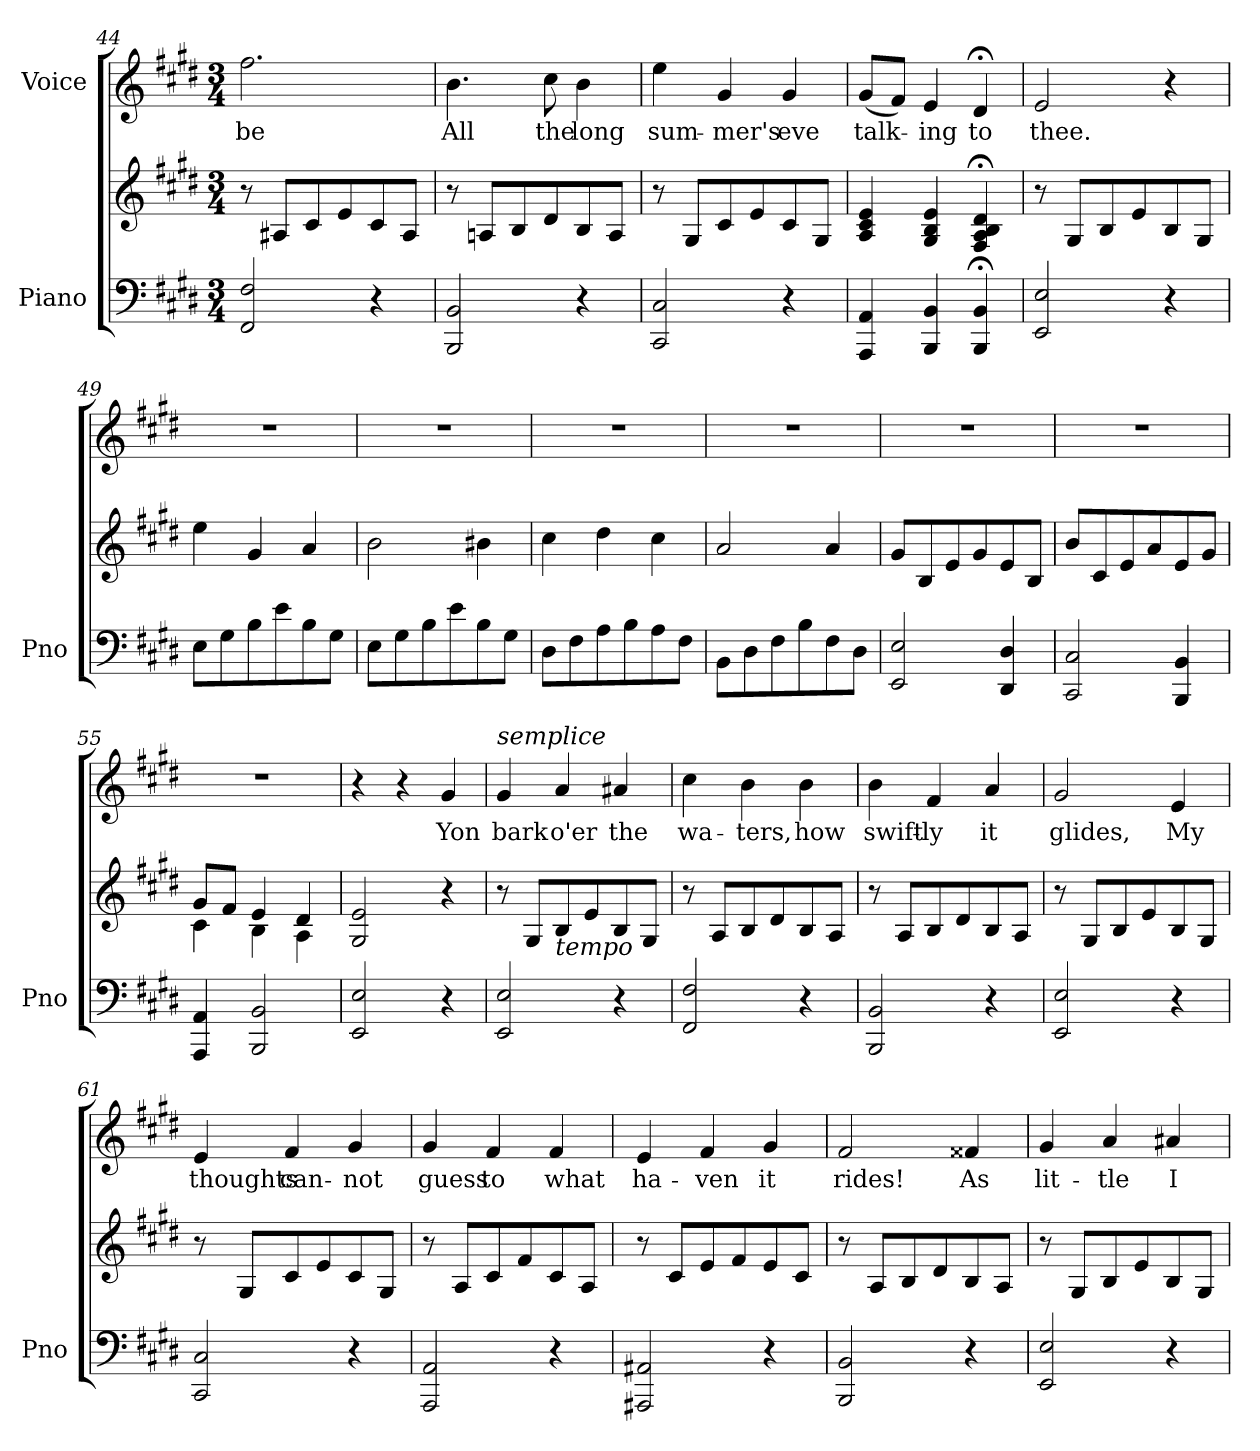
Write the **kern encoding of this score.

**kern	**kern	**kern	**text
*part2	*part2	*part1	*part1
*staff3	*staff2	*staff1	*staff1
*I"Piano	*	*I"Voice	*
*I'Pno	*	*	*
*clefF4	*clefG2	*clefG2	*
*k[f#c#g#d#]	*k[f#c#g#d#]	*k[f#c#g#d#]	*
*M3/4	*M3/4	*M3/4	*
=44	=44	=44	=44
!	!	!	!LO:LY:b
2FF#/ 2F#/	8r	2.ff#\	be
.	8A#X/L	.	.
.	8c#/	.	.
.	8e/	.	.
4r	8c#/	.	.
.	8A#/J	.	.
=45	=45	=45	=45
!	!	!	!LO:LY:b
2BBB/ 2BB/	8r	4.b\	All
.	8An/L	.	.
.	8B/	.	.
!	!	!	!LO:LY:b
.	8d#/	8cc#\	the
!	!	!	!LO:LY:b
4r	8B/	4b\	long
.	8A/J	.	.
=46	=46	=46	=46
!	!	!	!LO:LY:b
2CC#/ 2C#/	8r	4ee\	sum-
.	8G#/L	.	.
!	!	!	!LO:LY:b
.	8c#/	4g#/	-mer's
.	8e/	.	.
!	!	!	!LO:LY:b
4r	8c#/	4g#/	eve
.	8G#/J	.	.
!!LO:LB:g=z
=47	=47	=47	=47
!	!	!	!LO:LY:b
4AAA/ 4AA/	4A/ 4c#/ 4e/	(<8g#/L	talk-
.	.	8f#/J)	.
!	!	!	!LO:LY:b
4BBB/ 4BB/	4G#/ 4B/ 4e/	4e/	-ing
!	!	!	!LO:LY:b
4BBB/;< 4BB/;<	4F#/;< 4A/;< 4B/;< 4d#/;<	4d#;</	to
=48	=48	=48	=48
*	*	*MM100	*
!	!	!	!LO:LY:b
2EE/ 2E/	8r	2e/	thee.
.	8G#/L	.	.
.	8B/	.	.
.	8e/	.	.
4r	8B/	4r	.
.	8G#/J	.	.
=49	=49	=49	=49
8E\L	4ee\	2.r	.
8G#\	.	.	.
8B\	4g#/	.	.
8e\	.	.	.
8B\	4a/	.	.
8G#\J	.	.	.
=50	=50	=50	=50
8E\L	2b\	2.r	.
8G#\	.	.	.
8B\	.	.	.
8e\	.	.	.
8B\	4b#X\	.	.
8G#\J	.	.	.
=51	=51	=51	=51
8D#\L	4cc#\	2.r	.
8F#\	.	.	.
8A\	4dd#\	.	.
8B\	.	.	.
8A\	4cc#\	.	.
8F#\J	.	.	.
=52	=52	=52	=52
8BB\L	2a/	2.r	.
8D#\	.	.	.
8F#\	.	.	.
8B\	.	.	.
8F#\	4a/	.	.
8D#\J	.	.	.
!!LO:PB:g=z
=53	=53	=53	=53
2EE/ 2E/	8g#/L	2.r	.
.	8B/	.	.
.	8e/	.	.
.	8g#/	.	.
4DD#/ 4D#/	8e/	.	.
.	8B/J	.	.
=54	=54	=54	=54
2CC#/ 2C#/	8b/L	2.r	.
.	8c#/	.	.
.	8e/	.	.
.	8a/	.	.
4BBB/ 4BB/	8e/	.	.
.	8g#/J	.	.
=55	=55	=55	=55
*	*^	*	*
4AAA/ 4AA/	8g#/L	4c#\	2.r	.
.	8f#/J	.	.	.
2BBB/ 2BB/	4e/	4B\	.	.
.	4d#/	4A\	.	.
*	*v	*v	*	*
=56	=56	=56	=56
2EE/ 2E/	2G#/ 2e/	4r	.
.	.	4r	.
*	*	*MM90	*
!	!	!	!LO:LY:b
4r	4r	4g#/	Yon
=57	=57	=57	=57
!	!	!LO:TX:a:i:t=semplice	!
!	!	!	!LO:LY:b
2EE/ 2E/	8r	4g#/	bark
.	8G#/L	.	.
!	!LO:TX:b:i:t=tempo	!	!
!	!	!	!LO:LY:b
.	8B/	4a/	o'er
.	8e/	.	.
!	!	!	!LO:LY:b
4r	8B/	4a#X/	the
.	8G#/J	.	.
=58	=58	=58	=58
!	!	!	!LO:LY:b
2FF#/ 2F#/	8r	4cc#\	wa-
.	8A/L	.	.
!	!	!	!LO:LY:b
.	8B/	4b\	-ters,
.	8d#/	.	.
!	!	!	!LO:LY:b
4r	8B/	4b\	how
.	8A/J	.	.
!!LO:LB:g=z
=59	=59	=59	=59
!	!	!	!LO:LY:b
2BBB/ 2BB/	8r	4b\	swift-
.	8A/L	.	.
!	!	!	!LO:LY:b
.	8B/	4f#/	-ly
.	8d#/	.	.
!	!	!	!LO:LY:b
4r	8B/	4a/	it
.	8A/J	.	.
=60	=60	=60	=60
!	!	!	!LO:LY:b
2EE/ 2E/	8r	2g#/	glides,
.	8G#/L	.	.
.	8B/	.	.
.	8e/	.	.
!	!	!	!LO:LY:b
4r	8B/	4e/	My
.	8G#/J	.	.
=61	=61	=61	=61
!	!	!	!LO:LY:b
2CC#/ 2C#/	8r	4e/	thoughts
.	8G#/L	.	.
!	!	!	!LO:LY:b
.	8c#/	4f#/	can-
.	8e/	.	.
!	!	!	!LO:LY:b
4r	8c#/	4g#/	-not
.	8G#/J	.	.
=62	=62	=62	=62
!	!	!	!LO:LY:b
2AAA/ 2AA/	8r	4g#/	guess
.	8A/L	.	.
!	!	!	!LO:LY:b
.	8c#/	4f#/	to
.	8f#/	.	.
!	!	!	!LO:LY:b
4r	8c#/	4f#/	what
.	8A/J	.	.
=63	=63	=63	=63
!	!	!	!LO:LY:b
2AAA#X/ 2AA#X/	8r	4e/	ha-
.	8c#/L	.	.
!	!	!	!LO:LY:b
.	8e/	4f#/	-ven
.	8f#/	.	.
!	!	!	!LO:LY:b
4r	8e/	4g#/	it
.	8c#/J	.	.
!!LO:LB:g=z
=64	=64	=64	=64
!	!	!	!LO:LY:b
2BBB/ 2BB/	8r	2f#/	rides!
.	8A/L	.	.
.	8B/	.	.
.	8d#/	.	.
!	!	!	!LO:LY:b
4r	8B/	4f##X/	As
.	8A/J	.	.
=65	=65	=65	=65
!	!	!	!LO:LY:b
2EE/ 2E/	8r	4g#/	lit-
.	8G#/L	.	.
!	!	!	!LO:LY:b
.	8B/	4a/	-tle
.	8e/	.	.
!	!	!	!LO:LY:b
4r	8B/	4a#X/	I
.	8G#/J	.	.
=	=	=	=
*-	*-	*-	*-
